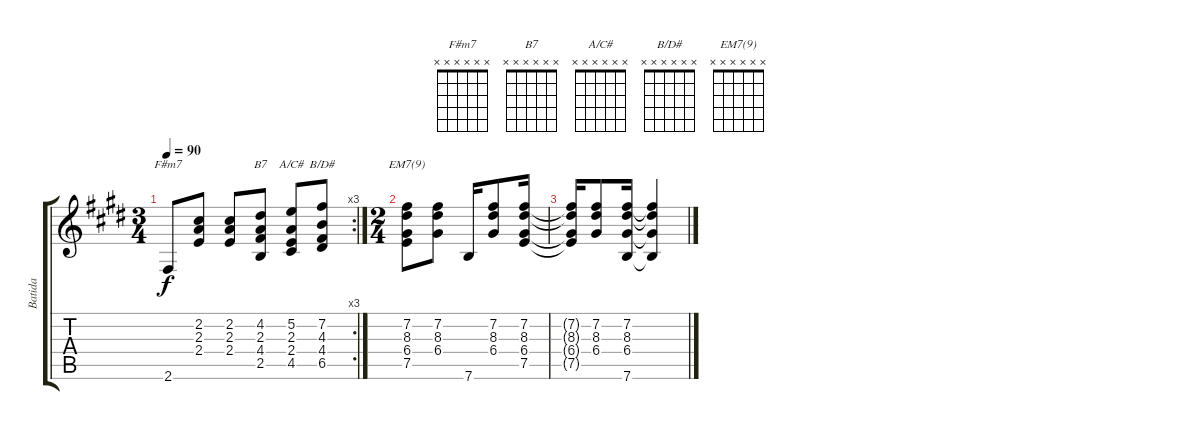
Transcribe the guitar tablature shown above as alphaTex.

\track ("Batida" "Batida") {instrument acousticguitarnylon}
\staff {score tabs}
\tuning (E4 B3 G3 D3 A2 E2) {hide}
\chord ("F#m7" x x x x x x)
\chord ("B7" x x x x x x)
\chord ("A/C#" x x x x x x)
\chord ("B/D#" x x x x x x)
\chord ("EM7(9)" x x x x x x)
\rc 3
\ts (3 4)
\tempo 90
\clef g2
\ks e
2.6.8{ch "F#m7" dy f} (2.2 2.3 2.4).8 (2.2 2.3 2.4).8 (4.2 2.3 4.4 2.5).8{ch "B7"} (5.2 2.3 2.4 4.5).8{ch "A/C#"} (7.2 4.3 4.4 6.5).8{ch "B/D#"} |
\ts (2 4)
(7.2 8.3 6.4 7.5).8{ch "EM7(9)"} (7.2 8.3 6.4).8 7.6.16 (7.2 8.3 6.4).8 (7.2 8.3 6.4 7.5).16 |
(7.2{t} 8.3{t} 6.4{t} 7.5{t}).16 (7.2 8.3 6.4).8 (7.2 8.3 6.4 7.6).16 (7.2{t} 8.3{t} 6.4{t} 7.6{t}).4
